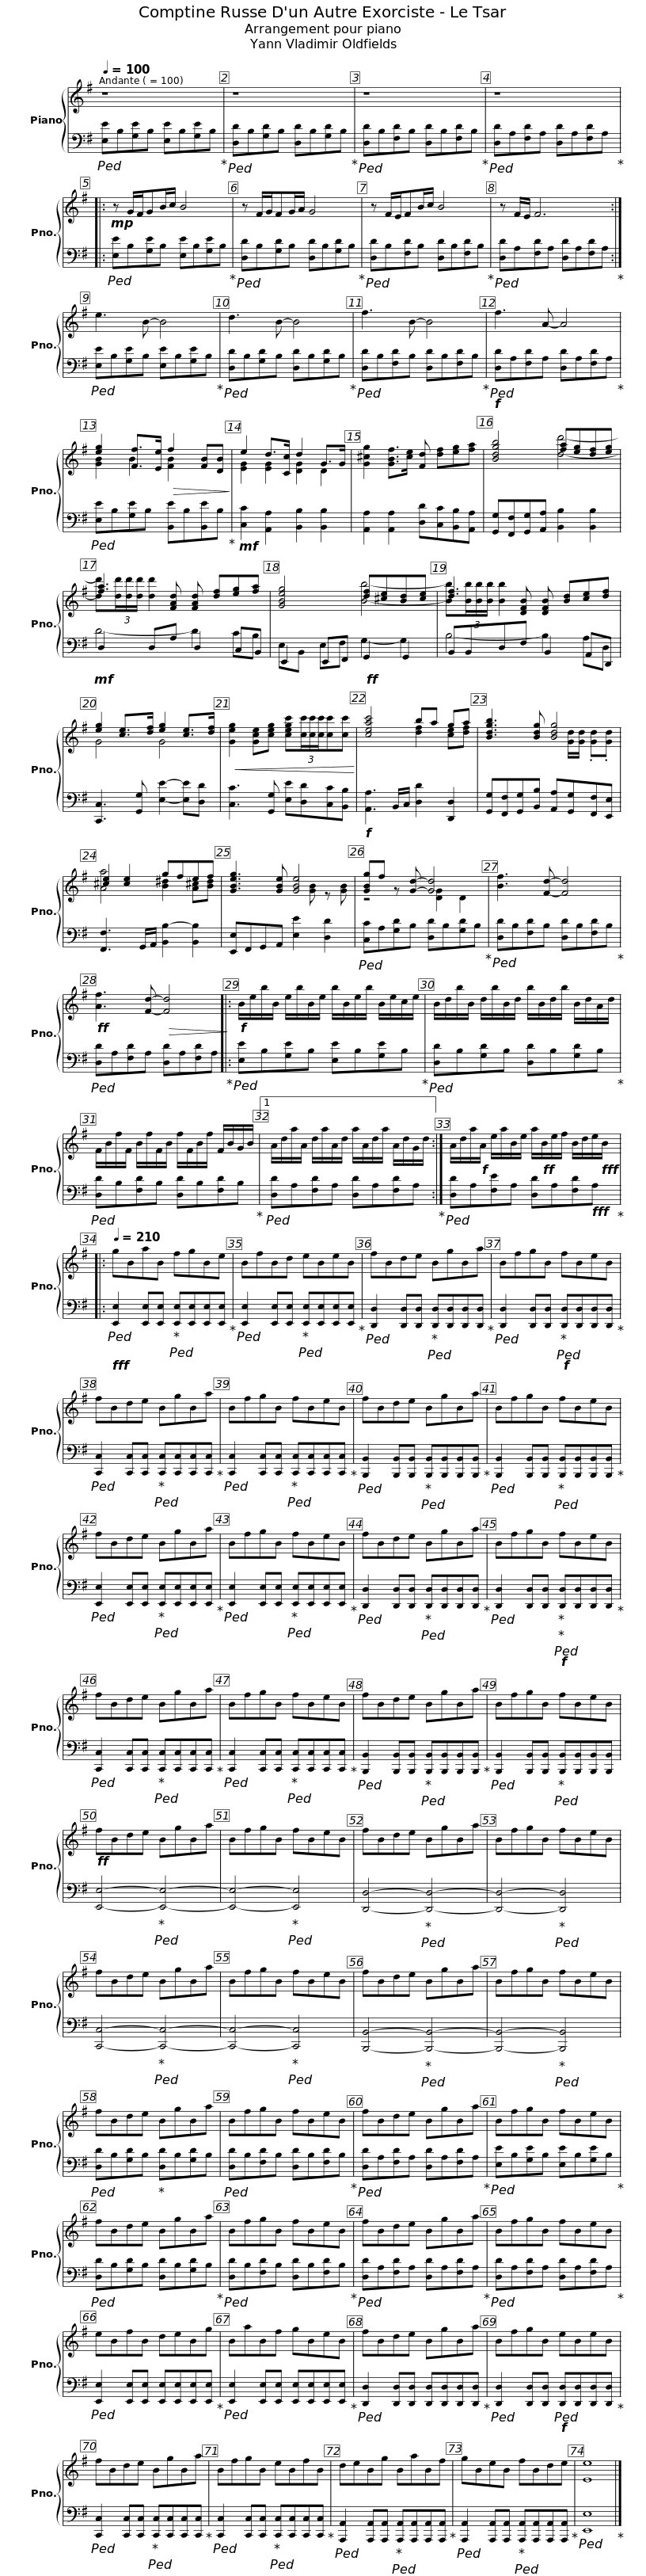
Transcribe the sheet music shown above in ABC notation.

X:1
%%score { ( 1 3 ) | ( 2 4 ) }
L:1/8
Q:1/4=100
M:none
I:linebreak $
K:G
V:1 treble
V:3 treble
V:2 bass
V:4 bass
V:1
 z8 | z8 | z8 | z8 |:$!mp! z G/F/GB/c/ B4 | %5
 z F/G/FG/A/ G4 | z F/E/FB/c/ B4 |$ z F/E/ F6 :|$ e3 B- B4 | d3 B- B4 | %10
 f3 B- B4 | f3 A- A4 |$ [eg]2 [Ff]>[Ee]!>(! f2 [FB][DB]!>)! | e2 d>[Cc] d2 G>G | [G^cg]2 [GBf]>[ce] [Fd] [df][eg][fa] | %15
!f! [Bdgb]4 [fa][eg][df][eg] |$ [fa]3 [FAd] [FAd] [df][eg][fa] | [GBeg]4 [df][^ce][Bd][ce] | [df]3 [DFB] [DFB] [Bd][ce][df] |$!mf! [eg]2 [ce]>[df] [eg]2 [ce]>[df] | %20
!<(! [Geg]2 [Gce][ceg] [cegc'](3[cc']/[cc']/[cc']/[cc'][cc']!<)! |!ff! [ceac']4 ba ga | [Bdgb]3 [Bdg] [Bdg]4 |$ [^ce]2 [ce]2 gfef | [GBeg]3 [GBe] [GBe]4 | %25
!f! [GBg]f z [Gd]- [Gd]4 | [Bf]3 [Fd]- [Fd]4 |$!ff! [Af]3 [Fd]-!>(! [Fd]4!>)! |:!f! B/e/b/B/ e/b/B/e/ b/B/e/b/ B/e/c/e/ | B/d/b/B/ d/b/B/d/ b/B/d/b/ B/d/A/d/ |$ %30
 F/B/f/F/ B/f/F/B/ f/F/B/f/ F/B/G/B/ |1 A/d/a/A/ d/a/A/d/ a/A/d/a/ A/d/G/d/ :|$ A/d/a/!f!A/ e/a/B/e/ a/!ff!B/e/f/ B/d/e/!fff!B/ |:[Q:1/4=96][Q:1/4=210] gBaB fgBe | BfBd eBeB |$ %35
 fBde BgBa | BfgB fBeB |$ fBde BgBa | BfgB fBeB | fBde BgBa | %40
 BfgB fBeB |$ fBde BgBa | BfgB fBeB | fBde BgBa | BfgB fBeB |$ %45
 fBde BgBa | BfgB fBeB | fBde BgBa | BfgB fBeB |$!ff! fBde BgBa | %50
 BfgB fBeB | fBde BgBa | BfgB fBeB |$ fBde BgBa | BfgB fBeB | %55
 fBde BgBa | BfgB fBeB |$ fBde BgBa | BfgB fBeB | fBde BgBa | %60
 BfgB fBeB |$ fBde BgBa | BfgB fBeB | fBde BgBa | BfgB fBeB |$ %65
 eBfB deBg | BaBf gBeB | fBde BgBa | BfgB eBeB |$ fBde BgBa | %70
 BfgB eBfB | deBg BaBf | gBeB fBde |$ [Ee]8 |] %74
V:2
!ped! [E,E]B,[G,E]B, [E,E]B,[G,E]B,!ped-up! |!ped! [D,D]B,[G,D]B, [D,D]B,[G,D]B,!ped-up! |!ped! [D,D]B,[F,D]B, [D,D]B,[F,D]B,!ped-up! |!ped! [D,D]A,[F,D]A, [D,D]A,[F,D]A,!ped-up! |:$!ped! [E,E]B,[G,E]B, [E,E]B,[G,E]B,!ped-up! | %5
!ped! [D,D]B,[G,D]B, [D,D]B,[G,D]B,!ped-up! |!ped! [D,D]B,[F,D]B, [D,D]B,[F,D]B,!ped-up! |$!ped! [D,D]A,[F,D]A, [D,D]A,[F,D]A,!ped-up! :|$!ped! [E,E]B,[G,E]B, [E,E]B,[G,E]B,!ped-up! |!ped! [D,D]B,[G,D]B, [D,D]B,[G,D]B,!ped-up! | %10
!ped! [D,D]B,[F,D]B, [D,D]B,[F,D]B,!ped-up! |!ped! [D,D]A,[F,D]A, [D,D]A,[F,D]A,!ped-up! |$!ped! [E,E]B,[G,E]B, [B,,E]B,[B,,E]B,!ped-up! |!mf! [C,C]2 [A,,A,]2 [B,,B,]2 [B,,B,]2 | [A,,A,]2 [A,,A,]2 [D,D][C,C][B,,B,][A,,A,] | %15
 [G,,G,][F,,F,][G,,G,][A,,A,] [B,,B,]2 [B,,B,]2 |$ D,2 D,A, D,2 C,B,, | E,,2 E,,F,, G,,2 G,,2 | B,,B,,D,F, B,,2 A,,D,, |$ [C,,C,]3 [G,,G,] [E,E]2- [E,E][D,D] | %20
 [C,C]3 [G,,G,] [E,E][D,D][C,C][B,,B,] | [A,,A,]3 B,,/C,/ [D,D]2 [D,,D,]2 | [G,,G,][F,,F,][G,,G,][B,,B,] [A,,A,][G,,G,][F,,F,][E,,E,] |$ [F,,F,]3 G,,/A,,/ [B,,B,-]2 [B,,B,]2 | [E,,E,]F,,G,,A,, [E,E]2 [D,D]2 | %25
!ped! [C,C]A,[G,D]B, [D,D]B,[G,D]B,!ped-up! |!ped! [D,D]B,[F,D]B, [D,D]B,[F,D]B,!ped-up! |$!ped! [D,D]A,[F,D]A, [D,D]A,[F,D]A,!ped-up! |:!ped! [E,E]B,[G,E]B, [E,E]B,[G,E]B,!ped-up! |!ped! [D,D]B,[G,D]B, [D,D]B,[G,D]B,!ped-up! |$ %30
!ped! [D,D]B,[F,D]B, [D,D]B,[F,D]B,!ped-up! |1!ped! [D,D]A,[F,D]A, [D,D]A,[F,D]A,!ped-up! :|$!ped! [D,D]A,[F,E]A, [D,D]A,[F,D]!fff!A,!ped-up! |:!fff!!ped! [E,,E,]2 [E,,E,][E,,E,]!ped-up!!ped! [E,,E,][E,,E,][E,,E,][E,,E,]!ped-up! |!ped! [E,,E,]2 [E,,E,][E,,E,]!ped-up!!ped! [E,,E,][E,,E,][E,,E,][E,,E,]!ped-up! |$ %35
!ped! [D,,D,]2 [D,,D,][D,,D,]!ped-up!!ped! [D,,D,][D,,D,][D,,D,][D,,D,]!ped-up! |!ped! [D,,D,]2 [D,,D,][D,,D,]!ped-up!!f!!ped! [D,,D,][D,,D,][D,,D,][D,,D,]!ped-up! |$!ped! [C,,C,]2 [C,,C,][C,,C,]!ped-up!!ped! [C,,C,][C,,C,][C,,C,][C,,C,]!ped-up! |!ped! [C,,C,]2 [C,,C,][C,,C,]!ped-up!!ped! [C,,C,][C,,C,][C,,C,][C,,C,]!ped-up! |!ped! [B,,,B,,]2 [B,,,B,,][B,,,B,,]!ped-up!!ped! [B,,,B,,][B,,,B,,][B,,,B,,][B,,,B,,]!ped-up! | %40
!ped! [B,,,B,,]2 [B,,,B,,][B,,,B,,]!ped-up!!ped! [B,,,B,,][B,,,B,,][B,,,B,,][B,,,B,,]!ped-up! |$!ped! [E,,E,]2 [E,,E,][E,,E,]!ped-up!!ped! [E,,E,][E,,E,][E,,E,][E,,E,]!ped-up! |!ped! [E,,E,]2 [E,,E,][E,,E,]!ped-up!!ped! [E,,E,][E,,E,][E,,E,][E,,E,]!ped-up! |!ped! [D,,D,]2 [D,,D,][D,,D,]!ped-up!!ped! [D,,D,][D,,D,][D,,D,][D,,D,]!ped-up! |!ped! [D,,D,]2 [D,,D,][D,,D,]!ped-up!!f!!ped-up!!ped! [D,,D,][D,,D,][D,,D,][D,,D,]!ped-up! |$ %45
!ped! [C,,C,]2 [C,,C,][C,,C,]!ped-up!!ped! [C,,C,][C,,C,][C,,C,][C,,C,]!ped-up! |!ped! [C,,C,]2 [C,,C,][C,,C,]!ped-up!!ped! [C,,C,][C,,C,][C,,C,][C,,C,]!ped-up! |!ped! [B,,,B,,]2 [B,,,B,,][B,,,B,,]!ped-up!!ped! [B,,,B,,][B,,,B,,][B,,,B,,][B,,,B,,]!ped-up! |!ped! [B,,,B,,]2 [B,,,B,,][B,,,B,,]!ped-up!!ped! [B,,,B,,][B,,,B,,][B,,,B,,][B,,,B,,] |$ [E,,E,]4-!ped-up!!ped! [E,,E,]4- | %50
 [E,,E,]4-!ped-up!!ped! [E,,E,]4 | [D,,D,]4-!ped-up!!ped! [D,,D,]4- | [D,,D,]4-!ped-up!!ped! [D,,D,]4 |$ [C,,C,]4-!ped-up!!ped! [C,,C,]4- | [C,,C,]4-!ped-up!!ped! [C,,C,]4 | %55
 [B,,,B,,]4-!ped-up!!ped! [B,,,B,,]4- | [B,,,B,,]4-!ped-up!!ped! [B,,,B,,]4 |$!ped! [D,D]B,[G,D]B,!ped-up! [D,D]B,[G,D]B, |!ped! [D,D]B,[F,D]B, [D,D]B,[F,D]B,!ped-up! |!ped! [D,D]A,[F,D]A, [D,D]A,[F,D]A,!ped-up! | %60
!ped! [E,E]B,[G,E]B, [E,E]B,[G,E]B,!ped-up! |$!ped! [D,D]B,[G,D]B, [D,D]B,[G,D]B,!ped-up! |!ped! [D,D]B,[F,D]B, [D,D]B,[F,D]B,!ped-up! |!ped! [D,D]A,[F,D]A, [D,D]A,[F,D]A,!ped-up! |!ped! [D,D]A,[F,D]A, [D,D]A,[F,D]A,!ped-up! |$ %65
!ped! [E,,E,]2 [E,,E,][E,,E,] [E,,E,][E,,E,][E,,E,][E,,E,]!ped-up! |!ped! [E,,E,]2 [E,,E,][E,,E,] [E,,E,][E,,E,][E,,E,][E,,E,]!ped-up! |!ped! [D,,D,]2 [D,,D,][D,,D,] [D,,D,][D,,D,][D,,D,][D,,D,]!ped-up! |!ped! [D,,D,]2 [D,,D,][D,,D,]!f!!ped! [D,,D,][D,,D,][D,,D,][D,,D,]!ped-up! |$!ped! [C,,C,]2 [C,,C,][C,,C,]!ped-up!!ped! [C,,C,][C,,C,][C,,C,][C,,C,]!ped-up! | %70
!ped! [C,,C,]2 [C,,C,][C,,C,]!ped-up!!ped! [C,,C,][C,,C,][C,,C,][C,,C,]!ped-up! |!ped! [A,,,A,,]2 [A,,,A,,][A,,,A,,]!ped-up!!ped! [A,,,A,,][A,,,A,,][A,,,A,,][A,,,A,,]!ped-up! |!ped! [A,,,A,,]2 [A,,,A,,][A,,,A,,]!ped-up!!ped! [A,,,A,,][A,,,A,,][A,,,A,,][A,,,A,,]!ped-up! |$!ped! [E,,E,]8!ped-up! |] %74
V:3
 x8 | x8 | x8 | x8 |:$ x8 | %5
 x8 | x8 |$ x8 :|$ x8 | x8 | %10
 x8 | x8 |$ [GB]2 B2 [FB]2 x2 | [EG]2 [EG]2 [DG]2 D2 | x8 | %15
 x4 [dd']4- |$ [dd'](3[dd']/[dd']/[dd']/ [dd']2 x4 | x4 [Bb]4- | [Bb](3[Bb]/[Bb]/[Bb]/ [Bb]2 x4 |$ G4 G4 | %20
 x8 | x4 [df]2 [ce][df] | x5 [Gd]/[Gd]/ .[Gd].[Gd] |$ [Aa]4 [B^d]2 [A^c][Bd] | x5 [GB] z [GB] | %25
 z4 [DG]2 D2 | x8 |$ x8 |: x8 | x8 |$ %30
 x8 |1 x8 :|$ x8 |: x8 | x8 |$ %35
 x8 | x8 |$ x8 | x8 | x8 | %40
 x8 |$ x8 | x8 | x8 | x8 |$ %45
 x8 | x8 | x8 | x8 |$ x8 | %50
 x8 | x8 | x8 |$ x8 | x8 | %55
 x8 | x8 |$ x8 | x8 | x8 | %60
 x8 |$ x8 | x8 | x8 | x8 |$ %65
 x8 | x8 | x8 | x8 |$ x8 | %70
 x8 | x8 | x8 |$ x8 |] %74
V:4
 x8 | x8 | x8 | x8 |:$ x8 | %5
 x8 | x8 |$ x8 :|$ x8 | x8 | %10
 x8 | x8 |$ x8 | x8 | x8 | %15
 x8 |$ D4- D2 CB, | E,B,, E,F, G,2- G,2 | B,4- B,2 A,D, |$ x8 | %20
 x8 | x8 | x8 |$ x8 | x8 | %25
 x8 | x8 |$ x8 |: x8 | x8 |$ %30
 x8 |1 x8 :|$ x8 |: x8 | x8 |$ %35
 x8 | x8 |$ x8 | x8 | x8 | %40
 x8 |$ x8 | x8 | x8 | x8 |$ %45
 x8 | x8 | x8 | x8 |$ x8 | %50
 x8 | x8 | x8 |$ x8 | x8 | %55
 x8 | x8 |$ x8 | x8 | x8 | %60
 x8 |$ x8 | x8 | x8 | x8 |$ %65
 x8 | x8 | x8 | x8 |$ x8 | %70
 x8 | x8 | x8 |$ x8 |] %74
